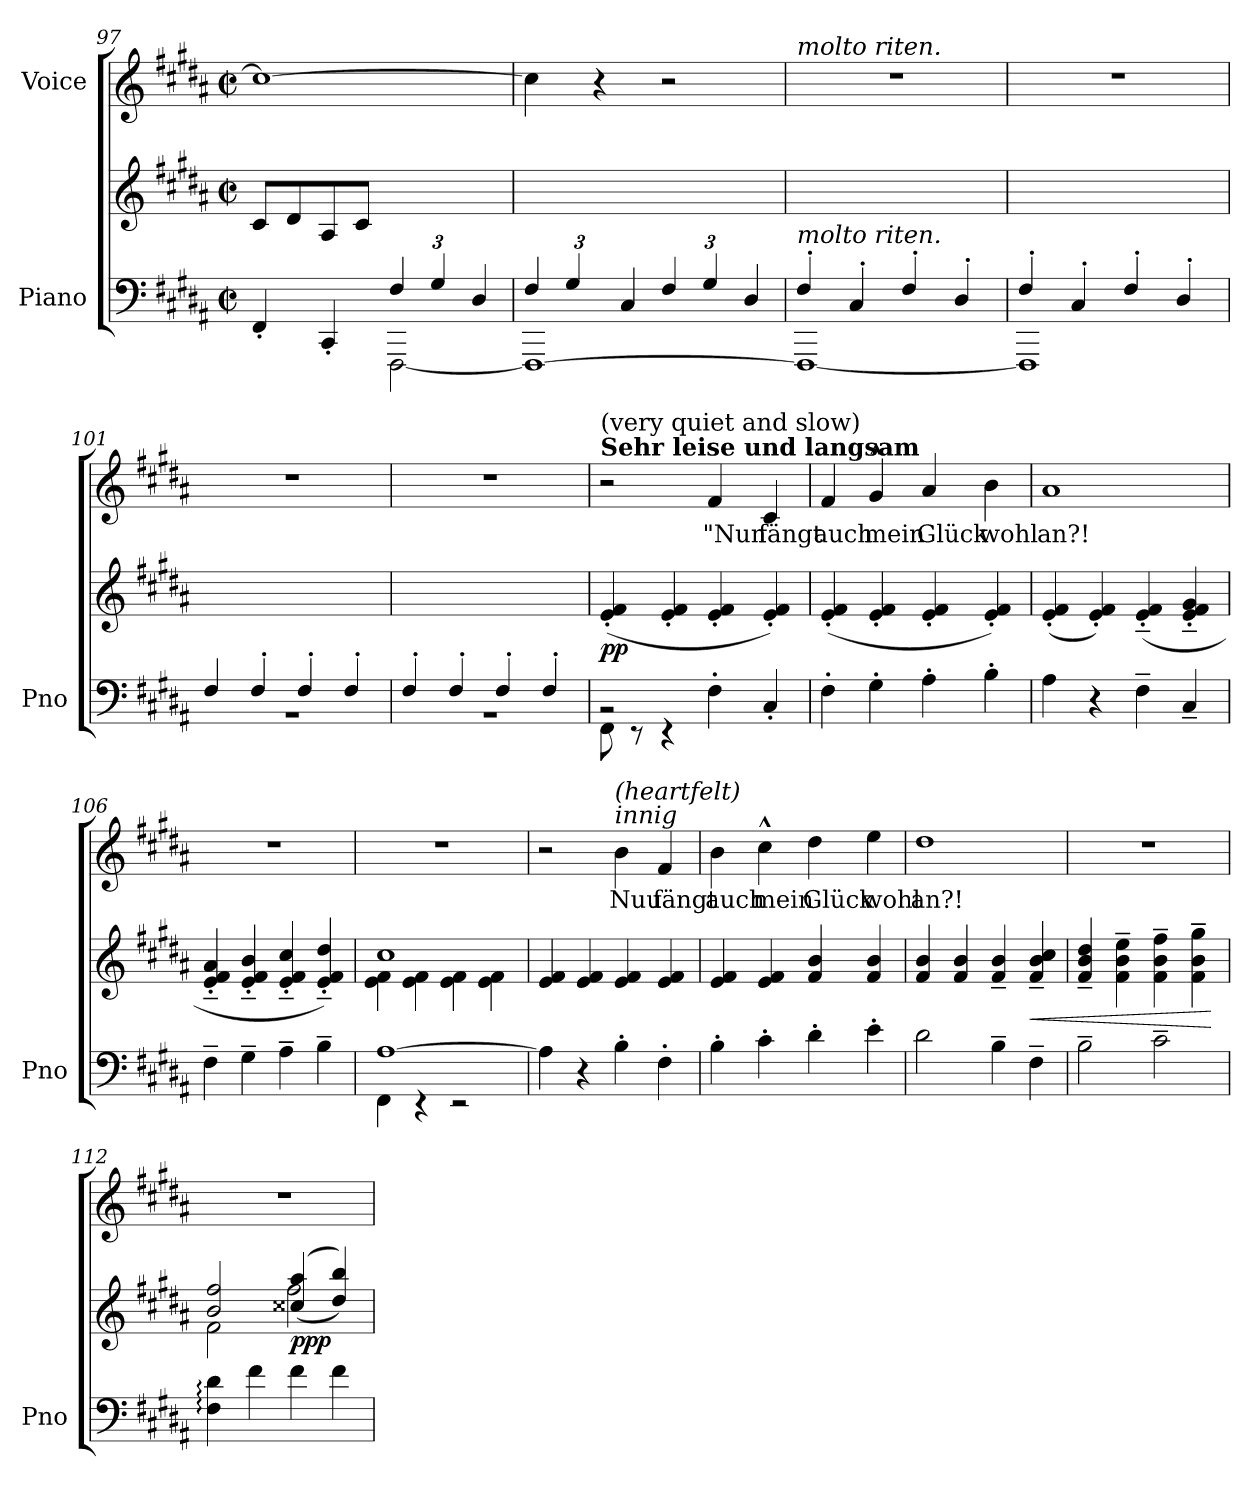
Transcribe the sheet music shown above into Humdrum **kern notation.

**kern	**kern	**dynam	**kern	**text
*part2	*part2	*part2	*part1	*part1
*staff3	*staff2	*staff2/3	*staff1	*staff1
*I"Piano	*	*	*I"Voice	*
*I'Pno	*	*	*	*
!!LO:LB:g=z
*clefF4	*clefG2	*	*clefG2	*
*k[f#c#g#d#a#]	*k[f#c#g#d#a#]	*	*k[f#c#g#d#a#]	*
*M2/2	*M2/2	*	*M2/2	*
*met(c|)	*met(c|)	*	*met(c|)	*
=97	=97	=97	=97	=97
*^	*	*	*	*
2ryy	4FF#'/	8c#/L	.	1cc#_	.
.	.	8d#/	.	.	.
.	4CC#'/	8A#/	.	.	.
.	.	8c#/J	.	.	.
*Xbrackettup	*	*	*	*	*
6F#/	[2FFF#\	2ryy	.	.	.
6G#/	.	.	.	.	.
6D#/	.	.	.	.	.
=98	=98	=98	=98	=98	=98
*	*^	*	*	*	*
6F#/	1ryy	1FFF#_	1ryy	.	4cc#\]	.
6G#/	.	.	.	.	.	.
.	.	.	.	.	4r	.
6C#/	.	.	.	.	.	.
6F#/	.	.	.	.	2r	.
6G#/	.	.	.	.	.	.
6D#/	.	.	.	.	.	.
*v	*v	*v	*	*	*	*
=99	=99	=99	=99	=99
*	*	*	*MM114	*
*^	*	*	*	*
!	!	!	!	!LO:TX:a:i:t=molto riten.	!
!LO:TX:a:i:t=molto riten.	!	!	!	!	!
4F#'/	1FFF#_	1ryy	.	1r	.
4C#'/	.	.	.	.	.
4F#'/	.	.	.	.	.
4D#'/	.	.	.	.	.
=100	=100	=100	=100	=100	=100
*	*	*	*	*MM100	*
4F#'/	1FFF#]	1ryy	.	1r	.
4C#'/	.	.	.	.	.
4F#'/	.	.	.	.	.
4D#'/	.	.	.	.	.
=101	=101	=101	=101	=101	=101
4F#/	1r	1ryy	.	1r	.
4F#'/	.	.	.	.	.
4F#'/	.	.	.	.	.
4F#'/	.	.	.	.	.
=102	=102	=102	=102	=102	=102
4F#'/	1r	1ryy	.	1r	.
4F#'/	.	.	.	.	.
4F#'/	.	.	.	.	.
4F#'/	.	.	.	.	.
!!LO:PB:g=z
=103	=103	=103	=103	=103	=103
!	!	!	!	!LO:TX:a:B:t=Sehr leise und langsam	!
!	!	!	!	!LO:TX:a:t=(very quiet and slow)	!
!	!	!	!LO:DY:b	!	!
2rBB	8FF#\	(4e/' 4f#/'	pp	2r	.
.	8r	.	.	.	.
.	4r	4e/' 4f#/'	.	.	.
!	!	!	!	!	!LO:LY:b
4F#'\	2ryy	4e/' 4f#/'	.	4f#/	"Nun
!	!	!	!	!	!LO:LY:b
4C#'/	.	4e/' 4f#/')	.	4c#/	fängt
*v	*v	*	*	*	*
=104	=104	=104	=104	=104
!	!	!	!	!LO:LY:b
4F#'\	(4e/' 4f#/'	.	4f#/	auch
!	!	!	!	!LO:LY:b
4G#'\	4e/' 4f#/'	.	4g#^^/	mein
!	!	!	!	!LO:LY:b
4A#'\	4e/' 4f#/'	.	4a#/	Glück
!	!	!	!	!LO:LY:b
4B'\	4e/' 4f#/')	.	4b\	wohl
=105	=105	=105	=105	=105
!	!	!	!	!LO:LY:b
4A#\	(4e/' 4f#/'	.	1a#	an?!
4r	4e/' 4f#/')	.	.	.
4F#~\	(4e/'~ 4f#/'~	.	.	.
4C#~/	4e/'~ 4f#/'~ 4g#/'~	.	.	.
=106	=106	=106	=106	=106
4F#~\	4e/'~ 4f#/'~ 4a#/'~	.	1r	.
4G#~\	4e/'~ 4f#/'~ 4b/'~	.	.	.
4A#~\	4e/'~ 4f#/'~ 4cc#/'~	.	.	.
4B~\	4e/'~ 4f#/'~ 4dd#/'~)	.	.	.
=107	=107	=107	=107	=107
*^	*^	*	*	*
[1A#	4FF#:\	1cc#	4e\: 4f#\:	.	1r	.
.	4r	.	4e\ 4f#\	.	.	.
.	2r	.	4e\ 4f#\	.	.	.
.	.	.	4e\ 4f#\	.	.	.
*v	*v	*	*	*	*	*
*	*v	*v	*	*	*
=108	=108	=108	=108	=108
4A#\]	4e/ 4f#/	.	2r	.
4r	4e/ 4f#/	.	.	.
!	!	!	!LO:TX:a:i:t=innig	!
!	!	!	!LO:TX:a:i:t=(heartfelt)	!
!	!	!	!	!LO:LY:b
4B'\	4e/ 4f#/	.	4b\	Nuu
!	!	!	!	!LO:LY:b
4F#'\	4e/ 4f#/	.	4f#/	fängt
!!LO:LB:g=z
=109	=109	=109	=109	=109
!	!	!	!	!LO:LY:b
4B'\	4e/ 4f#/	.	4b\	auch
!	!	!	!	!LO:LY:b
4c#'\	4e/ 4f#/	.	4cc#^^\	mein
!	!	!	!	!LO:LY:b
4d#'\	4f#/ 4b/	.	4dd#\	Glück
!	!	!	!	!LO:LY:b
4e'\	4f#/ 4b/	.	4ee\	wohl
=110	=110	=110	=110	=110
!	!	!	!	!LO:LY:b
2d#\	4f#/ 4b/	.	1dd#	an?!
.	4f#/ 4b/	.	.	.
4B~\	4f#/~ 4b/~	.	.	.
!	!	!LO:HP:b	!	!
4F#~\	4f#/~ 4b/~ 4cc#/~	<	.	.
=111	=111	=111	=111	=111
2B~\	4f#/~ 4b/~ 4dd#/~	.	1r	.
.	4f#\~ 4b\~ 4ee\~	.	.	.
2c#~\	4f#\~ 4b\~ 4ff#\~	.	.	.
.	4f#\~ 4b\~ 4gg#\~	.	.	.
.	.	[	.	.
=112	=112	=112	=112	=112
*	*^	*	*	*
4F#\: 4d#\:	2b/ 2ff#/	2f#\	.	1r	.
4f#\	.	.	.	.	.
!	!	!	!LO:DY:b	!	!
4f#\	((4cc##X/ 4aa#/	2ff#\	ppp	.	.
4f#\	4dd#/ 4bb/))	.	.	.	.
*	*v	*v	*	*	*
=	=	=	=	=
*-	*-	*-	*-	*-
